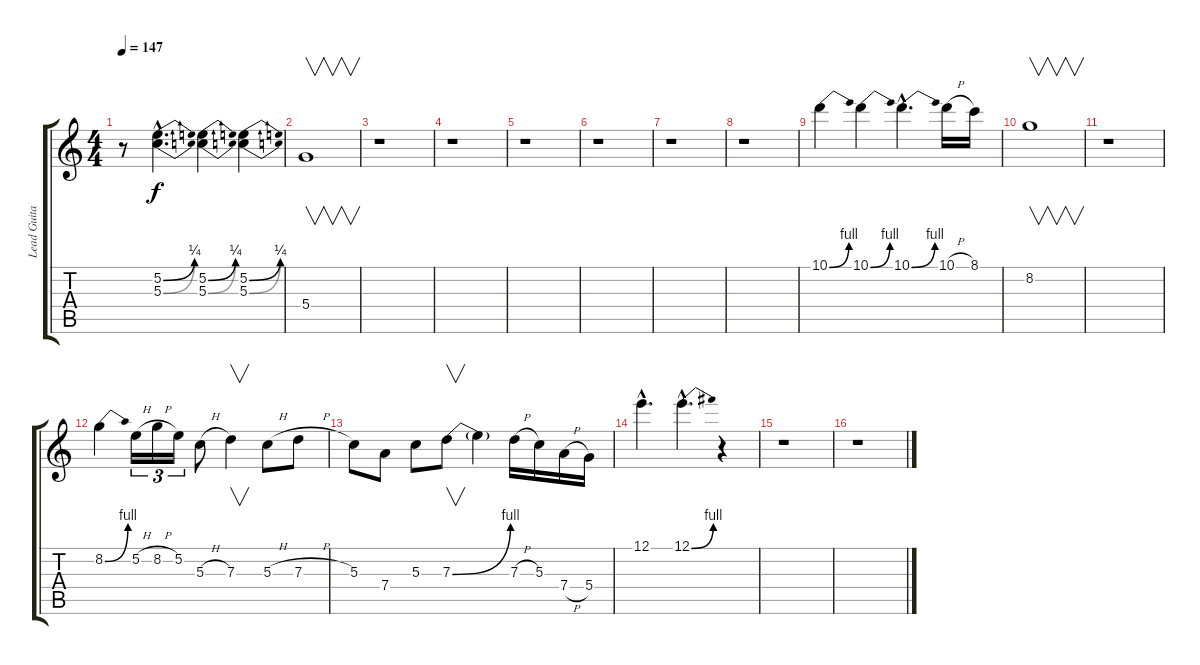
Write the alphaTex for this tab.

\track ("Lead Guitar" "Lead Guita") {instrument distortionguitar}
\staff {score tabs}
\tuning (E4 B3 G3 D3 A2 E2) {hide}
\ts (4 4)
\tempo 147
\clef g2
\ks c
r.8{dy f} (5.2{be (bend 0 0 60 1) hac} 5.3{be (bend 0 0 60 1) hac}).4{d} (5.2{be (bend 0 0 60 1)} 5.3{be (bend 0 0 60 1)}).4 (5.2{be (bend 0 0 60 1)} 5.3{be (bend 0 0 60 1)}).4 |
5.4.1{v} |
r.1 |
r.1 |
r.1 |
r.1 |
r.1 |
r.1 |
10.1{be (bend 0 0 60 4)}.4 10.1{be (bend 0 0 60 4)}.4 10.1{be (bend 0 0 60 4) hac}.4{d} 10.1{h}.16 8.1.16 |
8.2.1{v} |
r.1 |
8.2{be (bend 0 0 60 4)}.4 5.2{h}.16{tu (3 2)} 8.2{h}.16{tu (3 2)} 5.2.16{tu (3 2)} 5.3{h}.8 7.3.4{v} 5.3{h}.8 7.3{h}.8 |
5.3.8 7.4.8 5.3.8 7.3{be (bend 0 0 60 4)}.8{v} 7.3{t}.4 7.3{h}.16 5.3.16 7.4{h}.16 5.4.16 |
12.1{hac}.4{d} 12.1{be (bend 0 0 60 4) hac}.4{d} r.4 |
r.1 |
r.1
